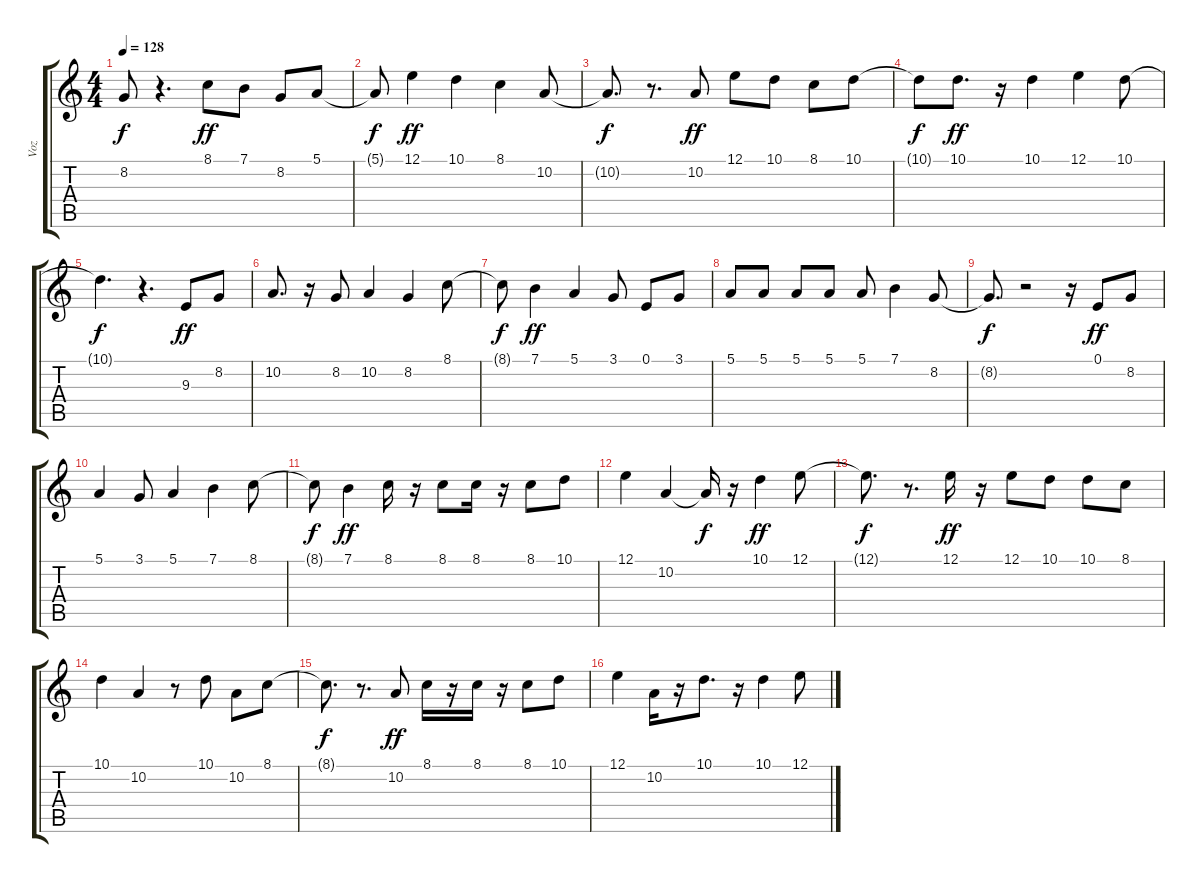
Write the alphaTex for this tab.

\track ("Voz" "Voz") {instrument vibraphone}
\staff {score tabs}
\tuning (E4 B3 G3 D3 A2 E2) {hide}
\ts (4 4)
\tempo 128
\clef g2
\ks c
8.2{t}.8{dy f} r.4{d} 8.1.8{dy ff} 7.1.8 8.2.8 5.1.8 |
5.1{t}.8{dy f} 12.1.4{dy ff} 10.1.4 8.1.4 10.2.8 |
10.2{t}.8{d dy f} r.8{d} 10.2.8{dy ff} 12.1.8 10.1.8 8.1.8 10.1.8 |
10.1{t}.8{dy f} 10.1.8{d dy ff} r.16 10.1.4 12.1.4 10.1.8 |
10.1{t}.4{d dy f} r.4{d} 9.3.8{dy ff} 8.2.8 |
10.2.8{d} r.16 8.2.8 10.2.4 8.2.4 8.1.8 |
8.1{t}.8{dy f} 7.1.4{dy ff} 5.1.4 3.1.8 0.1.8 3.1.8 |
5.1.8 5.1.8 5.1.8 5.1.8 5.1.8 7.1.4 8.2.8 |
8.2{t}.8{d dy f} r.2 r.16 0.1.8{dy ff} 8.2.8 |
5.1.4 3.1.8 5.1.4 7.1.4 8.1.8 |
8.1{t}.8{dy f} 7.1.4{dy ff} 8.1.16 r.16 8.1.8 8.1.16 r.16 8.1.8 10.1.8 |
12.1.4 10.2.4 10.2{t}.16{dy f} r.16 10.1.4{dy ff} 12.1.8 |
12.1{t}.8{d dy f} r.8{d} 12.1.16{dy ff} r.16 12.1.8 10.1.8 10.1.8 8.1.8 |
10.1.4 10.2.4 r.8 10.1.8 10.2.8 8.1.8 |
8.1{t}.8{d dy f} r.8{d} 10.2.8{dy ff} 8.1.16 r.16 8.1.16 r.16 8.1.8 10.1.8 |
12.1.4 10.2.16 r.16 10.1.8{d} r.16 10.1.4 12.1.8
